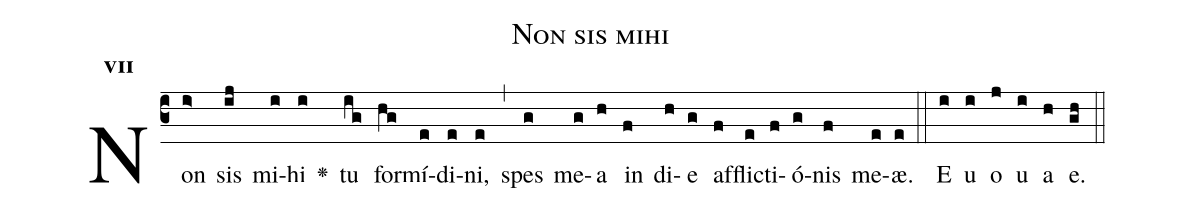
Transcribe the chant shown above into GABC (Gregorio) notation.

name:Non sis mihi;
office-part:Antiphona;
mode:7;
%%
initial-style: 1;
name: Non sis mihi;
book: CAO 3933;
occasion: Psalterium Hebdomada II Feria IV;
office-part: Officium Lectionis Ant 2;
user-notes: ;
commentary: ;
annotation: 7c;
centering-scheme: english;
fontsize: 12;
font: OFLSortsMillGoudy;
height: 11;
width: 4.5;
%%
(c3)Non(i>) sis(ij) mi(i)hi(i) <v>\greheightstar</v>() tu(ig) for(hg)mí(e)di(e)ni,(e) (,) spes(g) me(g)a(h) in(f) di(h)e(g) af(f)fli(e)cti(f)ó(g)nis(f) me(e)æ.(e) (::)
E(i) u(i) o(j) u(i) a(h) e.(gh) (::)
